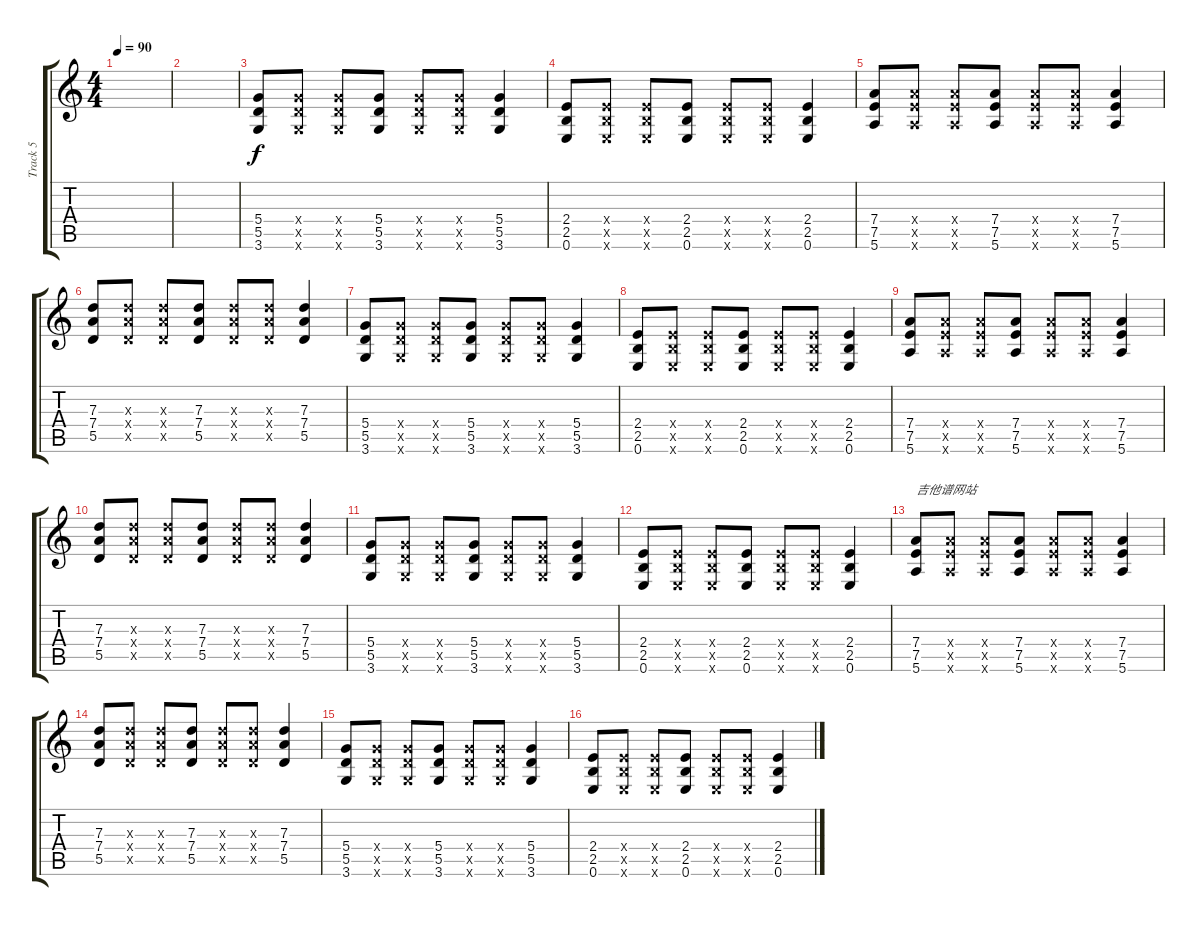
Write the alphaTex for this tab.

\track ("Track 5" "Track 5") {instrument overdrivenguitar}
\staff {score tabs}
\tuning (E4 B3 G3 D3 A2 E2) {hide}
\ts (4 4)
\tempo 90
\clef g2
\ks c
|
|
(5.4 5.5 3.6).8 (5.4{x} 5.5{x} 3.6{x}).8 (5.4{x} 5.5{x} 3.6{x}).8 (5.4 5.5 3.6).8 (5.4{x} 5.5{x} 3.6{x}).8 (5.4{x} 5.5{x} 3.6{x}).8 (5.4 5.5 3.6).4 |
(2.4 2.5 0.6).8 (2.4{x} 2.5{x} 0.6{x}).8 (2.4{x} 2.5{x} 0.6{x}).8 (2.4 2.5 0.6).8 (2.4{x} 2.5{x} 0.6{x}).8 (2.4{x} 2.5{x} 0.6{x}).8 (2.4 2.5 0.6).4 |
(7.4 7.5 5.6).8 (7.4{x} 7.5{x} 5.6{x}).8 (7.4{x} 7.5{x} 5.6{x}).8 (7.4 7.5 5.6).8 (7.4{x} 7.5{x} 5.6{x}).8 (7.4{x} 7.5{x} 5.6{x}).8 (7.4 7.5 5.6).4 |
(7.3 7.4 5.5).8 (7.3{x} 7.4{x} 5.5{x}).8 (7.3{x} 7.4{x} 5.5{x}).8 (7.3 7.4 5.5).8 (7.3{x} 7.4{x} 5.5{x}).8 (7.3{x} 7.4{x} 5.5{x}).8 (7.3 7.4 5.5).4 |
(5.4 5.5 3.6).8 (5.4{x} 5.5{x} 3.6{x}).8 (5.4{x} 5.5{x} 3.6{x}).8 (5.4 5.5 3.6).8 (5.4{x} 5.5{x} 3.6{x}).8 (5.4{x} 5.5{x} 3.6{x}).8 (5.4 5.5 3.6).4 |
(2.4 2.5 0.6).8 (2.4{x} 2.5{x} 0.6{x}).8 (2.4{x} 2.5{x} 0.6{x}).8 (2.4 2.5 0.6).8 (2.4{x} 2.5{x} 0.6{x}).8 (2.4{x} 2.5{x} 0.6{x}).8 (2.4 2.5 0.6).4 |
(7.4 7.5 5.6).8 (7.4{x} 7.5{x} 5.6{x}).8 (7.4{x} 7.5{x} 5.6{x}).8 (7.4 7.5 5.6).8 (7.4{x} 7.5{x} 5.6{x}).8 (7.4{x} 7.5{x} 5.6{x}).8 (7.4 7.5 5.6).4 |
(7.3 7.4 5.5).8 (7.3{x} 7.4{x} 5.5{x}).8 (7.3{x} 7.4{x} 5.5{x}).8 (7.3 7.4 5.5).8 (7.3{x} 7.4{x} 5.5{x}).8 (7.3{x} 7.4{x} 5.5{x}).8 (7.3 7.4 5.5).4 |
(5.4 5.5 3.6).8 (5.4{x} 5.5{x} 3.6{x}).8 (5.4{x} 5.5{x} 3.6{x}).8 (5.4 5.5 3.6).8 (5.4{x} 5.5{x} 3.6{x}).8 (5.4{x} 5.5{x} 3.6{x}).8 (5.4 5.5 3.6).4 |
(2.4 2.5 0.6).8 (2.4{x} 2.5{x} 0.6{x}).8 (2.4{x} 2.5{x} 0.6{x}).8 (2.4 2.5 0.6).8 (2.4{x} 2.5{x} 0.6{x}).8 (2.4{x} 2.5{x} 0.6{x}).8 (2.4 2.5 0.6).4 |
(7.4 7.5 5.6).8{txt "吉他谱网站"} (7.4{x} 7.5{x} 5.6{x}).8 (7.4{x} 7.5{x} 5.6{x}).8 (7.4 7.5 5.6).8 (7.4{x} 7.5{x} 5.6{x}).8 (7.4{x} 7.5{x} 5.6{x}).8 (7.4 7.5 5.6).4 |
(7.3 7.4 5.5).8 (7.3{x} 7.4{x} 5.5{x}).8 (7.3{x} 7.4{x} 5.5{x}).8 (7.3 7.4 5.5).8 (7.3{x} 7.4{x} 5.5{x}).8 (7.3{x} 7.4{x} 5.5{x}).8 (7.3 7.4 5.5).4 |
(5.4 5.5 3.6).8 (5.4{x} 5.5{x} 3.6{x}).8 (5.4{x} 5.5{x} 3.6{x}).8 (5.4 5.5 3.6).8 (5.4{x} 5.5{x} 3.6{x}).8 (5.4{x} 5.5{x} 3.6{x}).8 (5.4 5.5 3.6).4 |
(2.4 2.5 0.6).8 (2.4{x} 2.5{x} 0.6{x}).8 (2.4{x} 2.5{x} 0.6{x}).8 (2.4 2.5 0.6).8 (2.4{x} 2.5{x} 0.6{x}).8 (2.4{x} 2.5{x} 0.6{x}).8 (2.4 2.5 0.6).4
